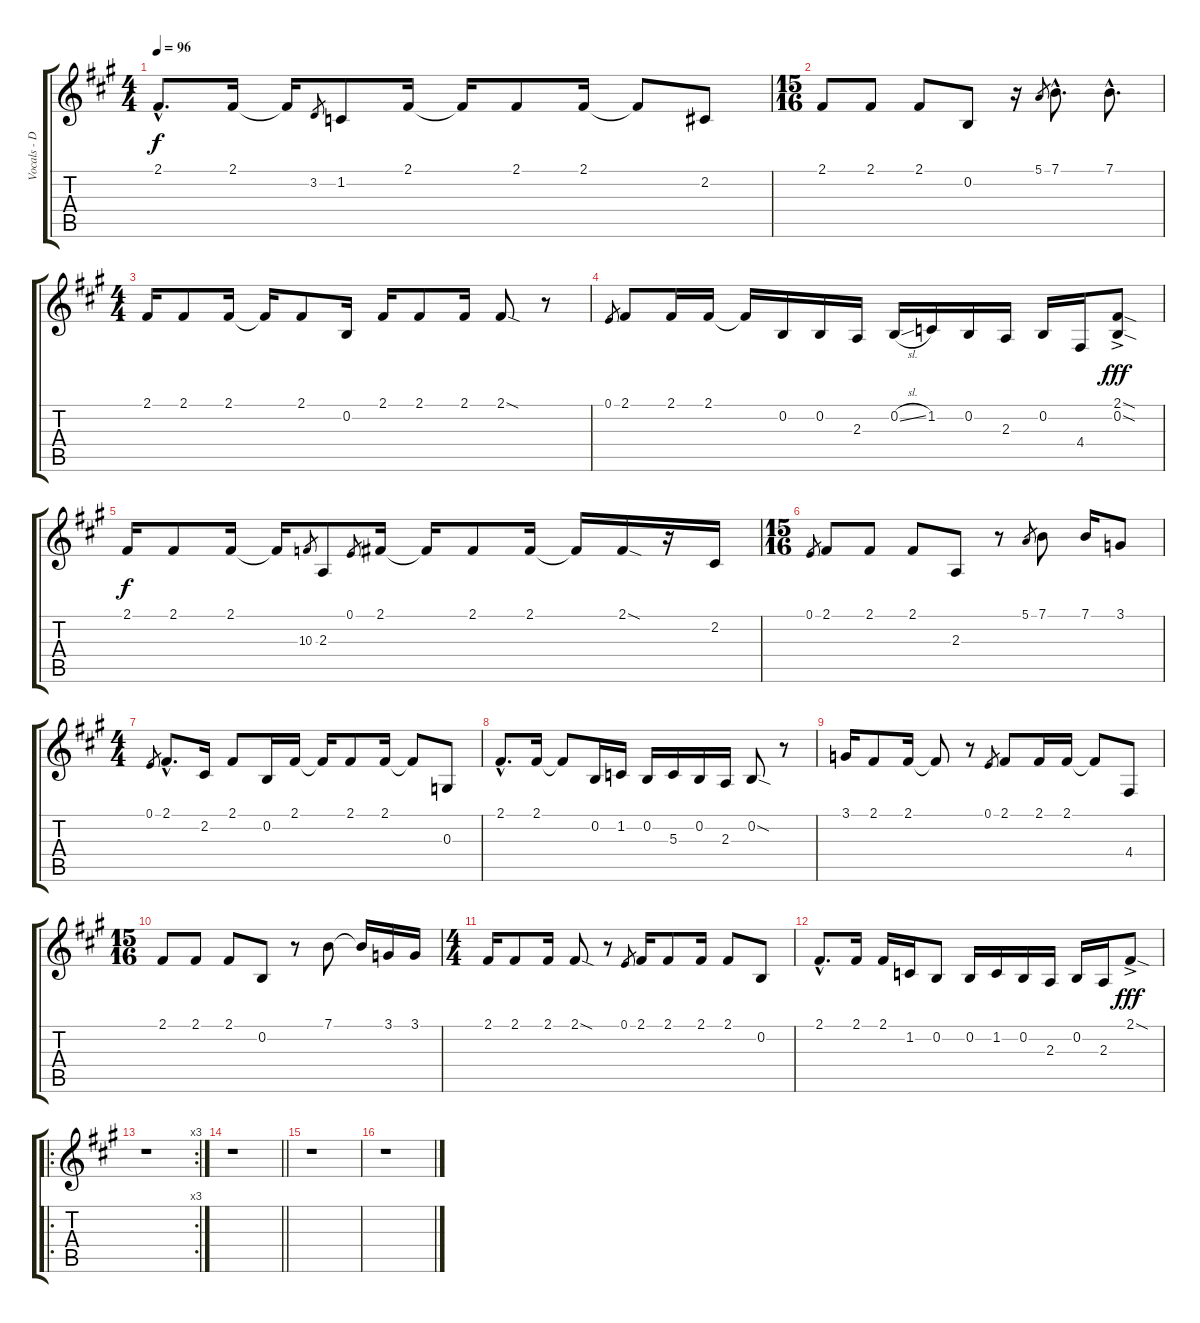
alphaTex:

\track ("Vocals - Dave Mustaine" "Vocals - D") {instrument stringensemble1}
\staff {score tabs}
\tuning (E4 B3 G3 D3 A2 E2) {hide}
\ts (4 4)
\tempo 96
\clef g2
\ks f#minor
2.1{hac}.8{d dy f} 2.1.16 2.1{t}.16 3.2.8{gr} 1.2.8 2.1.16 2.1{t}.16 2.1.8 2.1.16 2.1{t}.8 2.2.8 |
\ts (15 16)
2.1.8 2.1.8 2.1.8 0.2.8 r.16 5.1.8{gr} 7.1{hac}.8{d} 7.1{hac}.8{d} |
\ts (4 4)
2.1.16 2.1.8 2.1.16 2.1{t}.16 2.1.8 0.2.16 2.1.16 2.1.8 2.1.16 2.1{sod}.8 r.8 |
0.1.8{gr} 2.1.8 2.1.16 2.1.16 2.1{t}.16 0.2.16 0.2.16 2.3.16 0.2{sl}.16 1.2.16 0.2.16 2.3.16 0.2.16 4.4.16 (2.1{sod ac} 0.2{sod ac}).8{dy fff} |
2.1.16{dy f} 2.1.8 2.1.16 2.1{t}.16 10.3.8{gr} 2.3.8 0.1.8{gr} 2.1.16 2.1{t}.16 2.1.8 2.1.16 2.1{t}.16 2.1{sod}.16 r.16 2.2.16 |
\ts (15 16)
0.1.8{gr} 2.1.8 2.1.8 2.1.8 2.3.8 r.8 5.1.8{gr} 7.1.8 7.1.16 3.1.8 |
\ts (4 4)
0.1.8{gr} 2.1{hac}.8{d} 2.2.16 2.1.8 0.2.16 2.1.16 2.1{t}.16 2.1.8 2.1.16 2.1{t}.8 0.3.8 |
2.1{hac}.8{d} 2.1.16 2.1{t}.8 0.2.16 1.2.16 0.2.16 5.3.16 0.2.16 2.3.16 0.2{sod}.8 r.8 |
3.1.16 2.1.8 2.1.16 2.1{t}.8 r.8 0.1.8{gr} 2.1.8 2.1.16 2.1.16 2.1{t}.8 4.4.8 |
\ts (15 16)
2.1.8 2.1.8 2.1.8 0.2.8 r.8 7.1.8 7.1{t}.16 3.1.16 3.1.16 |
\ts (4 4)
2.1.16 2.1.8 2.1.16 2.1{sod}.8 r.8 0.1.8{gr} 2.1.16 2.1.8 2.1.16 2.1.8 0.2.8 |
2.1{hac}.8{d} 2.1.16 2.1.16 1.2.16 0.2.8 0.2.16 1.2.16 0.2.16 2.3.16 0.2.16 2.3.16 2.1{sod ac}.8{dy fff} |
\ro
\rc 3
r.1 |
\barLineRight lightlight
r.1 |
r.1 |
r.1
